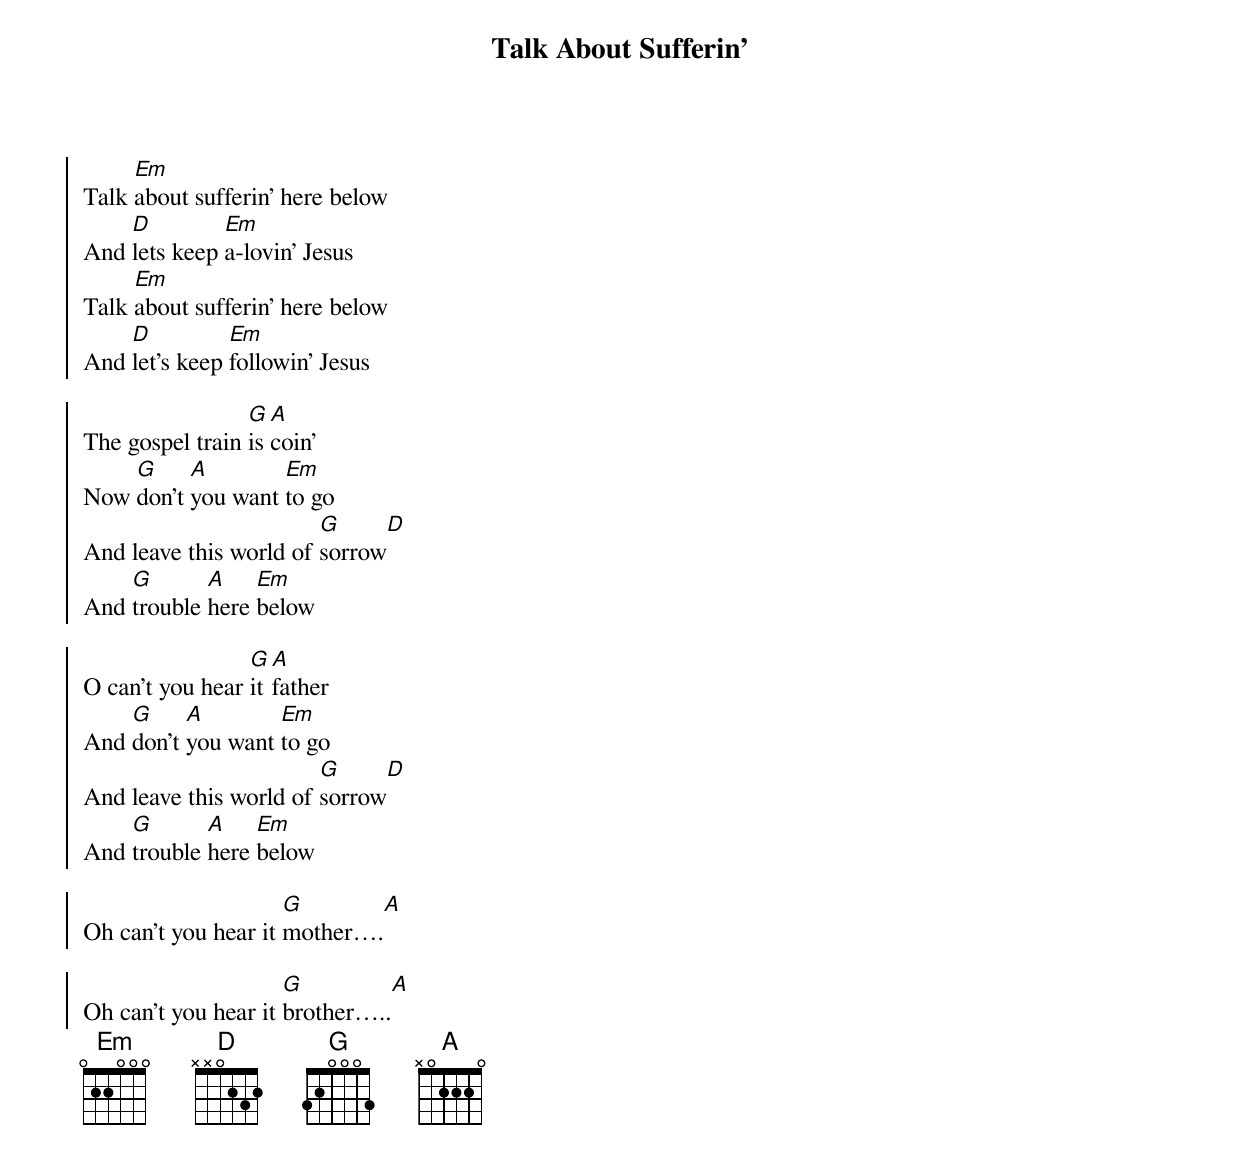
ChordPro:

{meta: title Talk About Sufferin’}
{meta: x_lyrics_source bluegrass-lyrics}
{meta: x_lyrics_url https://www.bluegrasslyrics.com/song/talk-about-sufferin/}
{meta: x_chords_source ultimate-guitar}
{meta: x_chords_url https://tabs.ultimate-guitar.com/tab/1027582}

{start_of_chorus}
Talk [Em]about sufferin’ here below
And [D]lets keep [Em]a-lovin’ Jesus
Talk [Em]about sufferin’ here below
And [D]let’s keep [Em]followin’ Jesus
{end_of_chorus}

{start_of_chorus}
The gospel train [G]is [A]coin’
Now [G]don’t [A]you want [Em]to go
And leave this world of [G]sorrow[D]
And [G]trouble [A]here [Em]below
{end_of_chorus}

{start_of_chorus}
O can’t you hear [G]it [A]father
And [G]don’t [A]you want [Em]to go
And leave this world of [G]sorrow[D]
And [G]trouble [A]here [Em]below
{end_of_chorus}

{start_of_chorus}
Oh can’t you hear it [G]mother….[A]
{end_of_chorus}

{start_of_chorus}
Oh can’t you hear it [G]brother…..[A]
{end_of_chorus}
